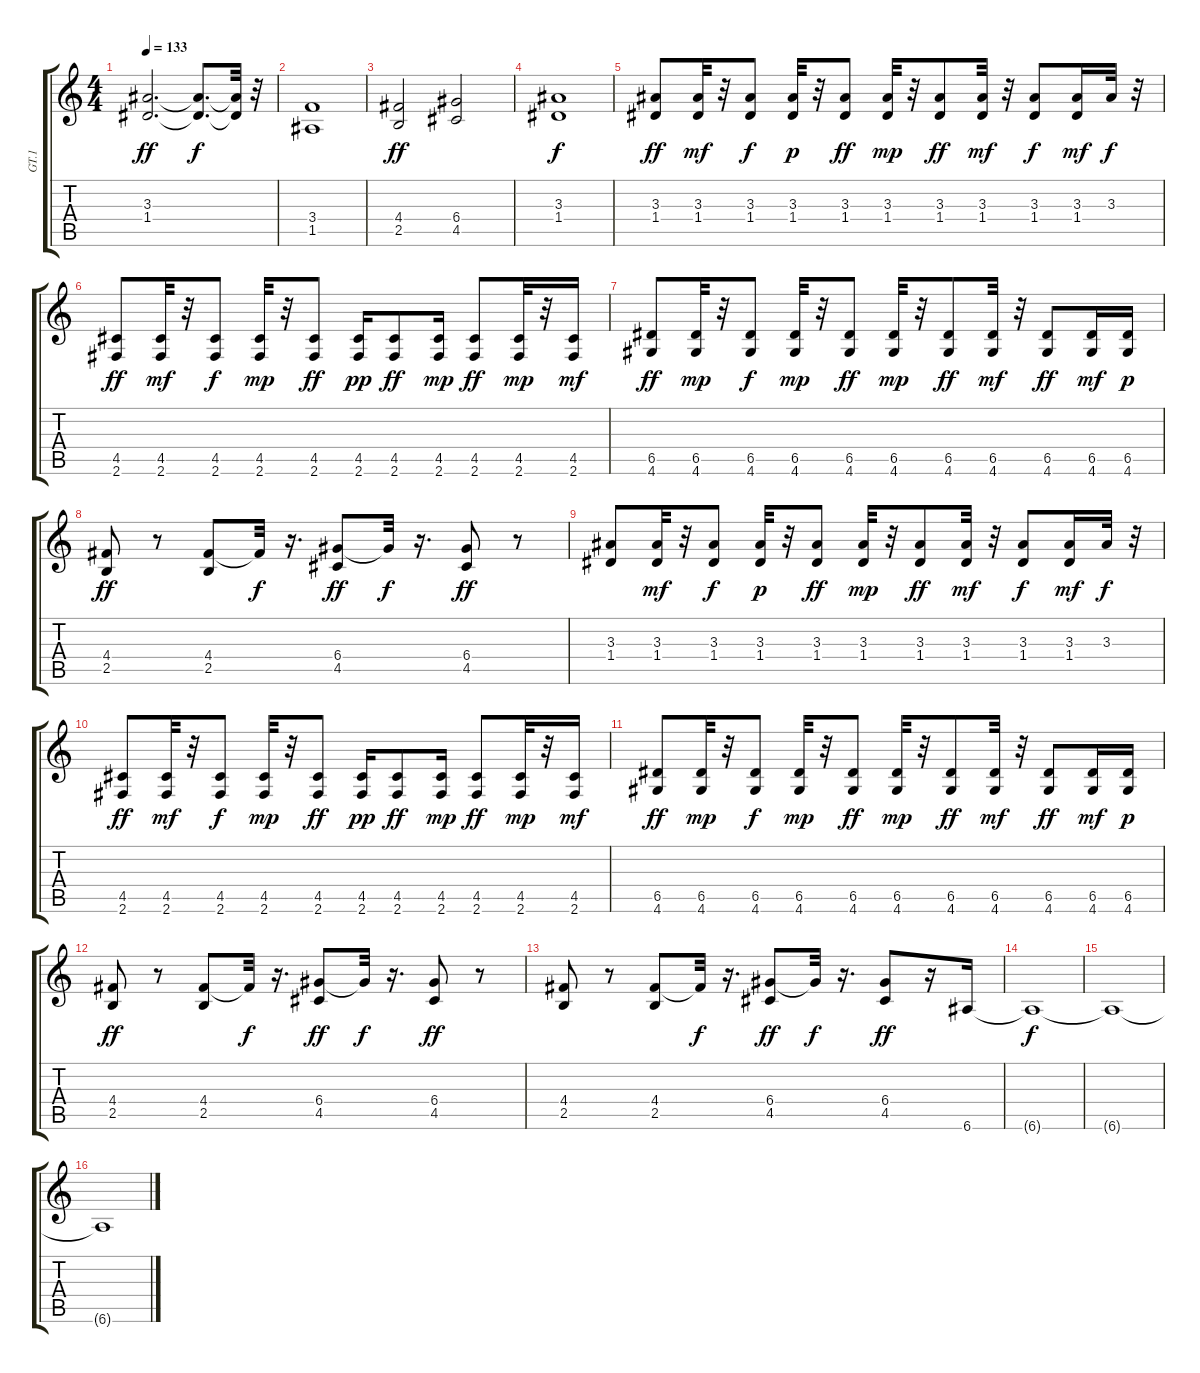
\track ("GT.1                                " "GT.1      ") {instrument distortionguitar}
\staff {score tabs}
\tuning (E4 B3 G3 D3 A2 E2) {hide}
\ts (4 4)
\tempo 133
\clef g2
\ks c
(3.3 1.4).2{d dy ff} (3.3{t} 1.4{t}).8{d dy f} (3.3{t} 1.4{t}).32 r.32 |
(3.4 1.5).1 |
(4.4 2.5).2{dy ff} (6.4 4.5).2 |
(3.3 1.4).1{dy f} |
(3.3 1.4).8{dy ff} (3.3 1.4).32{dy mf} r.32 (3.3 1.4).8{dy f} (3.3 1.4).32{dy p} r.32 (3.3 1.4).8{dy ff} (3.3 1.4).32{dy mp} r.32 (3.3 1.4).8{dy ff} (3.3 1.4).32{dy mf} r.32 (3.3 1.4).8{dy f} (3.3 1.4).16{dy mf} 3.3.32{dy f} r.32 |
(4.5 2.6).8{dy ff} (4.5 2.6).32{dy mf} r.32 (4.5 2.6).8{dy f} (4.5 2.6).32{dy mp} r.32 (4.5 2.6).8{dy ff} (4.5 2.6).16{dy pp} (4.5 2.6).8{dy ff} (4.5 2.6).16{dy mp} (4.5 2.6).8{dy ff} (4.5 2.6).32{dy mp} r.32 (4.5 2.6).16{dy mf} |
(6.5 4.6).8{dy ff} (6.5 4.6).32{dy mp} r.32 (6.5 4.6).8{dy f} (6.5 4.6).32{dy mp} r.32 (6.5 4.6).8{dy ff} (6.5 4.6).32{dy mp} r.32 (6.5 4.6).8{dy ff} (6.5 4.6).32{dy mf} r.32 (6.5 4.6).8{dy ff} (6.5 4.6).16{dy mf} (6.5 4.6).16{dy p} |
(4.4 2.5).8{dy ff} r.8 (4.4 2.5).8 4.4{t}.32{dy f} r.16{d} (6.4 4.5).8{dy ff} 6.4{t}.32{dy f} r.16{d} (6.4 4.5).8{dy ff} r.8 |
(3.3 1.4).8 (3.3 1.4).32{dy mf} r.32 (3.3 1.4).8{dy f} (3.3 1.4).32{dy p} r.32 (3.3 1.4).8{dy ff} (3.3 1.4).32{dy mp} r.32 (3.3 1.4).8{dy ff} (3.3 1.4).32{dy mf} r.32 (3.3 1.4).8{dy f} (3.3 1.4).16{dy mf} 3.3.32{dy f} r.32 |
(4.5 2.6).8{dy ff} (4.5 2.6).32{dy mf} r.32 (4.5 2.6).8{dy f} (4.5 2.6).32{dy mp} r.32 (4.5 2.6).8{dy ff} (4.5 2.6).16{dy pp} (4.5 2.6).8{dy ff} (4.5 2.6).16{dy mp} (4.5 2.6).8{dy ff} (4.5 2.6).32{dy mp} r.32 (4.5 2.6).16{dy mf} |
(6.5 4.6).8{dy ff} (6.5 4.6).32{dy mp} r.32 (6.5 4.6).8{dy f} (6.5 4.6).32{dy mp} r.32 (6.5 4.6).8{dy ff} (6.5 4.6).32{dy mp} r.32 (6.5 4.6).8{dy ff} (6.5 4.6).32{dy mf} r.32 (6.5 4.6).8{dy ff} (6.5 4.6).16{dy mf} (6.5 4.6).16{dy p} |
(4.4 2.5).8{dy ff} r.8 (4.4 2.5).8 4.4{t}.32{dy f} r.16{d} (6.4 4.5).8{dy ff} 6.4{t}.32{dy f} r.16{d} (6.4 4.5).8{dy ff} r.8 |
(4.4 2.5).8 r.8 (4.4 2.5).8 4.4{t}.32{dy f} r.16{d} (6.4 4.5).8{dy ff} 6.4{t}.32{dy f} r.16{d} (6.4 4.5).8{dy ff} r.16 6.6.16 |
6.6{t}.1{dy f} |
6.6{t}.1 |
6.6{t}.1
